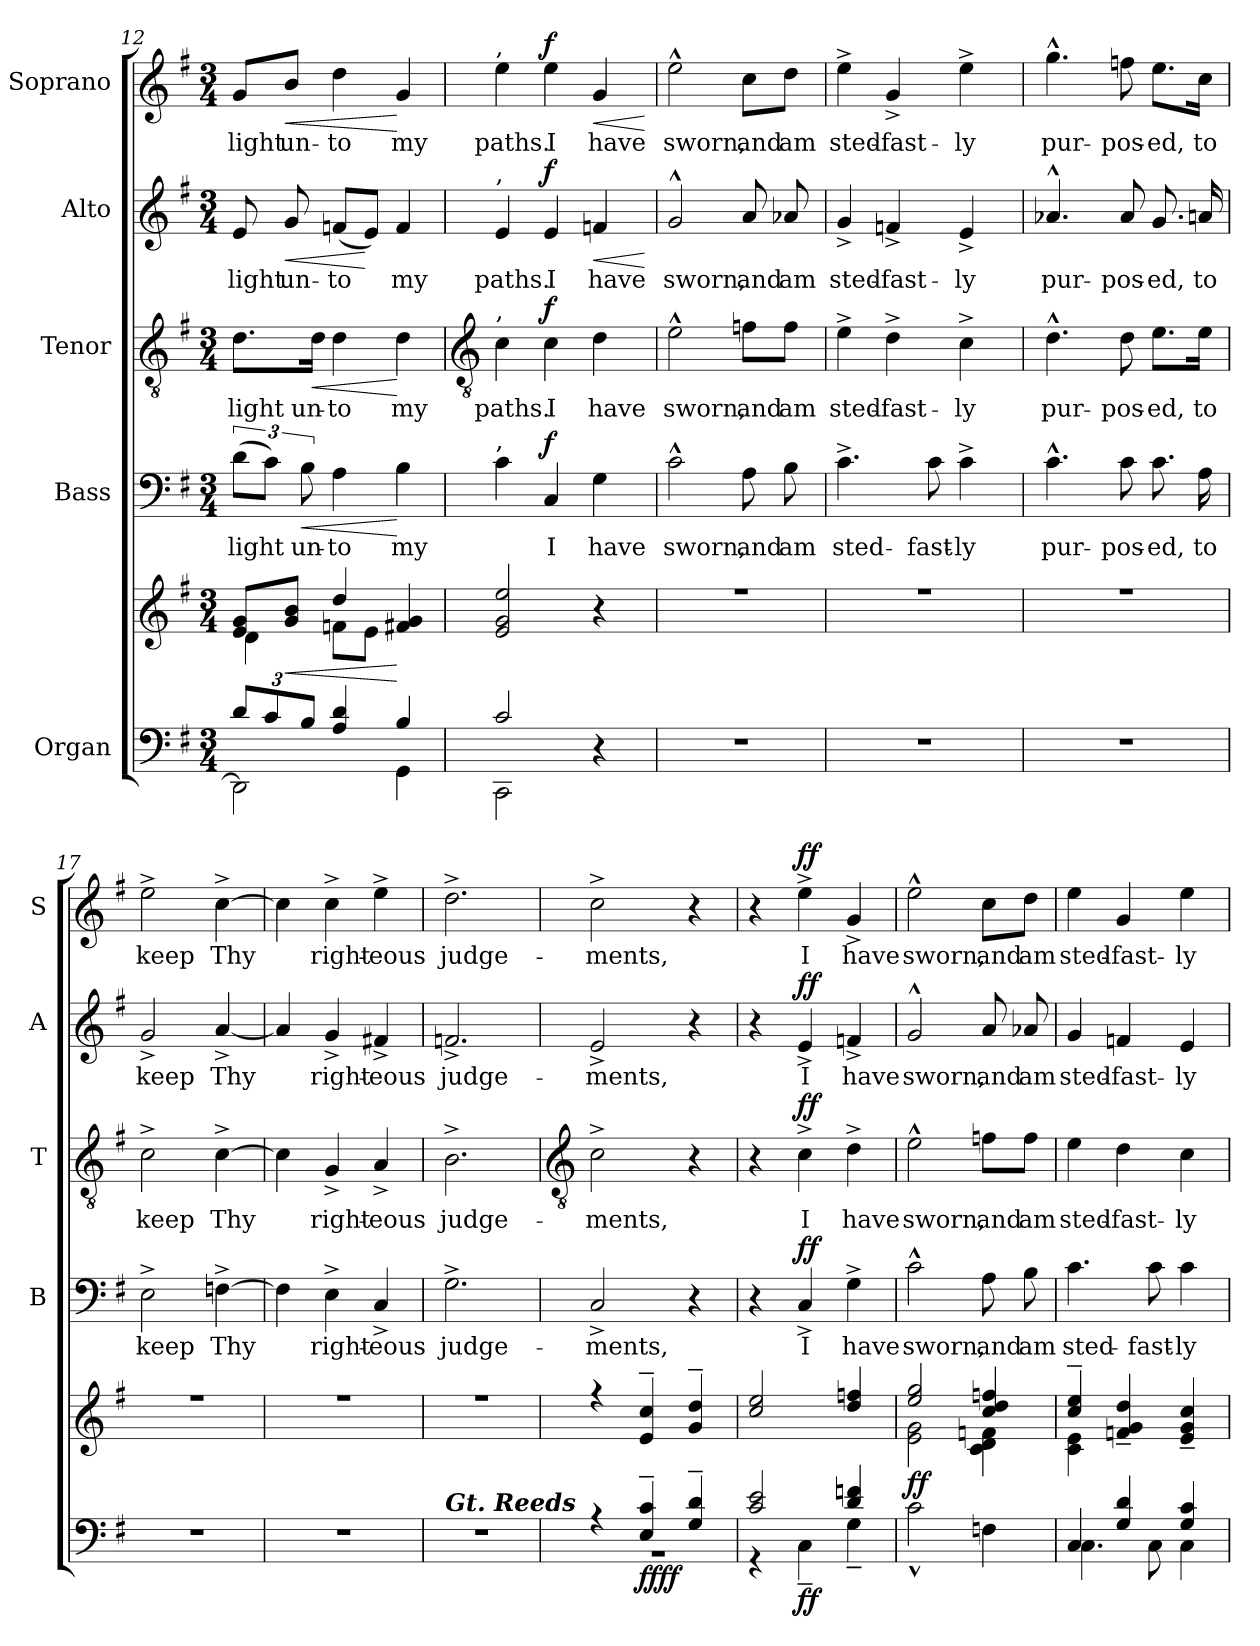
**kern	**kern	**dynam	**kern	**text	**dynam	**kern	**text	**dynam	**kern	**text	**dynam	**kern	**text	**dynam
*part5	*part5	*part5	*part4	*part4	*part4	*part3	*part3	*part3	*part2	*part2	*part2	*part1	*part1	*part1
*staff6	*staff5	*staff5/6	*staff4	*staff4	*staff4	*staff3	*staff3	*staff3	*staff2	*staff2	*staff2	*staff1	*staff1	*staff1
*I"Organ	*	*	*I"Bass	*	*	*I"Tenor	*	*	*I"Alto	*	*	*I"Soprano	*	*
*	*	*	*I'B	*	*	*I'T	*	*	*I'A	*	*	*I'S	*	*
*clefF4	*clefG2	*	*clefF4	*	*	*clefGv2	*	*	*clefG2	*	*	*clefG2	*	*
*k[f#]	*k[f#]	*	*k[f#]	*	*	*k[f#]	*	*	*k[f#]	*	*	*k[f#]	*	*
*G:	*G:	*	*G:	*	*	*G:	*	*	*G:	*	*	*G:	*	*
*M3/4	*M3/4	*	*M3/4	*	*	*M3/4	*	*	*M3/4	*	*	*M3/4	*	*
=12	=12	=12	=12	=12	=12	=12	=12	=12	=12	=12	=12	=12	=12	=12
*^	*^	*	*	*	*	*	*	*	*	*	*	*	*	*
!	!	!	!	!	!	!LO:LY:b	!	!	!LO:LY:b	!	!	!LO:LY:b	!	!	!LO:LY:b	!
12d/L	2DD\]	8e 8gL	4d\	.	(>12dL	light	.	8.d\L	light	.	8e	light	.	8g/L	light	.
12c/	.	.	.	.	12cJ)	.	.	.	.	.	.	.	.	.	.	.
!	!	!	!	!LO:HP:b	!	!	!	!	!	!	!	!LO:LY:b	!LO:HP:b	!	!LO:LY:b	!LO:HP:b
.	.	8g 8bJ	.	<	.	.	.	.	.	.	8g	un-	<	8b/J	un-	<
!	!	!	!	!	!	!LO:LY:b	!LO:HP:b	!	!	!	!	!	!	!	!	!
12B/J	.	.	.	.	12B	un-	<	.	.	.	.	.	.	.	.	.
!	!	!	!	!	!	!	!	!	!LO:LY:b	!LO:HP:b	!	!	!	!	!	!
.	.	.	.	.	.	.	.	16d\Jk	un-	<	.	.	.	.	.	.
!	!	!	!	!	!	!LO:LY:b	!	!	!LO:LY:b	!	!	!LO:LY:b	!	!	!LO:LY:b	!
4A/ 4d/	.	4dd/	8fn\L	.	4A	-to	.	4d	-to	.	(<8fnL	-to	.	4dd	-to	.
.	.	.	8e\J	.	.	.	.	.	.	.	8eJ)	.	[	.	.	.
!	!	!	!	!	!	!LO:LY:b	!	!	!LO:LY:b	!	!	!LO:LY:b	!	!	!LO:LY:b	!
4B/	4GG\	4f# 4g	4ryy	[	4B	my	[	4d	my	[	4f	my	.	4g	my	[
!!LO:LB:g=z
=13	=13	=13	=13	=13	=13	=13	=13	=13	=13	=13	=13	=13	=13	=13	=13	=13
*	*	*	*	*	*	*	*	*clefGv2	*	*	*	*	*	*	*	*
!	!	!	!	!	!	!	!	!	!	!	!	!	!	!LO:TX:a:t=,	!	!
!	!	!	!	!	!	!	!	!	!	!	!LO:TX:a:t=,	!	!	!	!	!
!	!	!	!	!	!	!	!	!LO:TX:a:t=,	!	!	!	!	!	!	!	!
!	!	!	!	!	!LO:TX:a:t=,	!	!	!	!	!	!	!	!	!	!	!
!	!	!	!	!	!	!	!	!	!LO:LY:b	!	!	!LO:LY:b	!	!	!LO:LY:b	!
2c/	2CC\	2e 2g 2ee	2.ryy	.	4c	.	.	4c	paths.	.	4e	paths.	.	4ee	paths.	.
!	!	!	!	!	!	!LO:LY:b	!LO:DY:b	!	!LO:LY:b	!LO:DY:b	!	!LO:LY:b	!LO:DY:b	!	!LO:LY:b	!LO:DY:b
.	.	.	.	.	4C	I	f	4c	I	f	4e	I	f	4ee	I	f
!	!	!	!	!	!	!LO:LY:b	!	!	!LO:LY:b	!	!	!LO:LY:b	!LO:HP:b	!	!LO:LY:b	!LO:HP:b
6ryy	4r	4r	.	.	4G	have	.	4d	have	.	4fn	have	<	4g	have	<
12ryy	.	.	.	.	.	.	.	.	.	.	.	.	.	.	.	.
*v	*v	*	*	*	*	*	*	*	*	*	*	*	*	*	*	*
*	*v	*v	*	*	*	*	*	*	*	*	*	*	*	*	*
.	.	.	.	.	.	.	.	.	.	.	[	.	.	[
=14	=14	=14	=14	=14	=14	=14	=14	=14	=14	=14	=14	=14	=14	=14
*^	*	*	*	*	*	*	*	*	*	*	*	*	*	*
!	!LO:N:vis=1	!LO:N:vis=1	!	!	!LO:LY:b	!	!	!LO:LY:b	!	!	!LO:LY:b	!	!	!LO:LY:b	!
*	*	*^	*	*	*	*	*	*	*	*	*	*	*	*	*
3%2ryy	2.r	2.r	2.ryy	.	2c^^	sworn,	.	2e^^	sworn,	.	2g^^	sworn,	.	2ee^^	sworn,	.
!	!	!	!	!	!	!LO:LY:b	!	!	!LO:LY:b	!	!	!LO:LY:b	!	!	!LO:LY:b	!
.	.	.	.	.	8A	and	.	8fn\L	and	.	8a	and	.	8cc\L	and	.
!	!	!	!	!	!	!LO:LY:b	!	!	!LO:LY:b	!	!	!LO:LY:b	!	!	!LO:LY:b	!
.	.	.	.	.	8B	am	.	8f\J	am	.	8a-X	am	.	8dd\J	am	.
12ryy	.	.	.	.	.	.	.	.	.	.	.	.	.	.	.	.
=15	=15	=15	=15	=15	=15	=15	=15	=15	=15	=15	=15	=15	=15	=15	=15	=15
!	!LO:N:vis=1	!LO:N:vis=1	!	!	!	!LO:LY:b	!	!	!LO:LY:b	!	!	!LO:LY:b	!	!	!LO:LY:b	!
3ryy	2.r	2.r	2.ryy	.	4.c^	sted-	.	4e^	sted-	.	4g^	sted-	.	4ee^	sted-	.
!	!	!	!	!	!	!	!	!	!LO:LY:b	!	!	!LO:LY:b	!	!	!LO:LY:b	!
.	.	.	.	.	.	.	.	4d^	-fast-	.	4fn^	-fast-	.	4g^	-fast-	.
3ryy	.	.	.	.	.	.	.	.	.	.	.	.	.	.	.	.
!	!	!	!	!	!	!LO:LY:b	!	!	!	!	!	!	!	!	!	!
.	.	.	.	.	8c	-fast-	.	.	.	.	.	.	.	.	.	.
!	!	!	!	!	!	!LO:LY:b	!	!	!LO:LY:b	!	!	!LO:LY:b	!	!	!LO:LY:b	!
.	.	.	.	.	4c^	-ly	.	4c^	-ly	.	4e^	-ly	.	4ee^	-ly	.
12ryy	.	.	.	.	.	.	.	.	.	.	.	.	.	.	.	.
=16	=16	=16	=16	=16	=16	=16	=16	=16	=16	=16	=16	=16	=16	=16	=16	=16
!	!LO:N:vis=1	!LO:N:vis=1	!	!	!	!LO:LY:b	!	!	!LO:LY:b	!	!	!LO:LY:b	!	!	!LO:LY:b	!
3ryy	2.r	2.r	2.ryy	.	4.c^^	pur-	.	4.d^^	pur-	.	4.a-X^^	pur-	.	4.gg^^	pur-	.
12%5ryy	.	.	.	.	.	.	.	.	.	.	.	.	.	.	.	.
!	!	!	!	!	!	!LO:LY:b	!	!	!LO:LY:b	!	!	!LO:LY:b	!	!	!LO:LY:b	!
.	.	.	.	.	8c	-pos-	.	8d	-pos-	.	8a-	-pos-	.	8ffn	-pos-	.
!	!	!	!	!	!	!LO:LY:b	!	!	!LO:LY:b	!	!	!LO:LY:b	!	!	!LO:LY:b	!
.	.	.	.	.	8.c	-ed,	.	8.e\L	-ed,	.	8.g	-ed,	.	8.ee\L	-ed,	.
!	!	!	!	!	!	!LO:LY:b	!	!	!LO:LY:b	!	!	!LO:LY:b	!	!	!LO:LY:b	!
.	.	.	.	.	16A	to	.	16e\Jk	to	.	16an	to	.	16cc\Jk	to	.
*v	*v	*	*	*	*	*	*	*	*	*	*	*	*	*	*	*
=17	=17	=17	=17	=17	=17	=17	=17	=17	=17	=17	=17	=17	=17	=17	=17
!LO:N:vis=1	!LO:N:vis=1	!	!	!	!LO:LY:b	!	!	!LO:LY:b	!	!	!LO:LY:b	!	!	!LO:LY:b	!
2.r	2.r	2.ryy	.	2E^	keep	.	2c^	keep	.	2g^	keep	.	2ee^	keep	.
!	!	!	!	!	!LO:LY:b	!	!	!LO:LY:b	!	!	!LO:LY:b	!	!	!LO:LY:b	!
.	.	.	.	[4Fn^	Thy	.	[4c^	Thy	.	[4a^	Thy	.	[4cc^	Thy	.
=18	=18	=18	=18	=18	=18	=18	=18	=18	=18	=18	=18	=18	=18	=18	=18
!LO:N:vis=1	!LO:N:vis=1	!	!	!	!	!	!	!	!	!	!	!	!	!	!
2.r	2.r	2.ryy	.	4F]	.	.	4c]	.	.	4a]	.	.	4cc]	.	.
!	!	!	!	!	!LO:LY:b	!	!	!LO:LY:b	!	!	!LO:LY:b	!	!	!LO:LY:b	!
.	.	.	.	4E^	right-	.	4G^	right-	.	4g^	right-	.	4cc^	right-	.
!	!	!	!	!	!LO:LY:b	!	!	!LO:LY:b	!	!	!LO:LY:b	!	!	!LO:LY:b	!
.	.	.	.	4C^	-eous	.	4A^	-eous	.	4f#X^	-eous	.	4ee^	-eous	.
=19	=19	=19	=19	=19	=19	=19	=19	=19	=19	=19	=19	=19	=19	=19	=19
!LO:TX:a:Bi:t=Gt. Reeds	!	!	!	!	!	!	!	!	!	!	!	!	!	!	!
!LO:N:vis=1	!LO:N:vis=1	!	!	!	!LO:LY:b	!	!	!LO:LY:b	!	!	!LO:LY:b	!	!	!LO:LY:b	!
2.r	2.r	2.ryy	.	2.G^	judge-	.	2.B^	judge-	.	2.fn^	judge-	.	2.dd^	judge-	.
!!LO:LB:g=z
=20	=20	=20	=20	=20	=20	=20	=20	=20	=20	=20	=20	=20	=20	=20	=20
*	*	*	*	*	*	*	*clefGv2	*	*	*	*	*	*	*	*
*^	*	*	*	*	*	*	*	*	*	*	*	*	*	*	*
!	!LO:N:vis=1	!	!	!	!	!LO:LY:b	!	!	!LO:LY:b	!	!	!LO:LY:b	!	!	!LO:LY:b	!
4r	2.r	4r	2.ryy	.	2C^	-ments,	.	2c^	-ments,	.	2e^	-ments,	.	2cc^	-ments,	.
!	!	!	!	!LO:DY:b=2	!	!	!	!	!	!	!	!	!	!	!	!
!	!	!	!	!LO:DY:n=1:b	!	!	!	!	!	!	!	!	!	!	!	!
4E/~ 4c/~	.	4e~ 4cc~	.	ff ff	.	.	.	.	.	.	.	.	.	.	.	.
4G/~ 4d/~	.	4g~ 4dd~	.	.	4r	.	.	4r	.	.	4r	.	.	4r	.	.
=21	=21	=21	=21	=21	=21	=21	=21	=21	=21	=21	=21	=21	=21	=21	=21	=21
2c/ 2e/	4r	2cc 2ee	2.ryy	.	4r	.	.	4r	.	.	4r	.	.	4r	.	.
!	!	!	!	!LO:DY:b=2	!	!LO:LY:b	!LO:DY:b	!	!LO:LY:b	!LO:DY:b	!	!LO:LY:b	!LO:DY:b	!	!LO:LY:b	!LO:DY:b
.	4C~\	.	.	ff	4C^	I	ff	4c^	I	ff	4e^	I	ff	4ee^	I	ff
!	!	!	!	!	!	!LO:LY:b	!	!	!LO:LY:b	!	!	!LO:LY:b	!	!	!LO:LY:b	!
4d/ 4fn/	4G~\	4dd 4ffn	.	.	4G^	have	.	4d^	have	.	4fn^	have	.	4g^	have	.
=22	=22	=22	=22	=22	=22	=22	=22	=22	=22	=22	=22	=22	=22	=22	=22	=22
!	!	!	!	!LO:DY:b	!	!LO:LY:b	!	!	!LO:LY:b	!	!	!LO:LY:b	!	!	!LO:LY:b	!
2.ryy	2c^^\	2ee/ 2gg/	2e\ 2g\	ff	2c^^	sworn,	.	2e^^	sworn,	.	2g^^	sworn,	.	2ee^^	sworn,	.
!	!	!	!	!	!	!LO:LY:b	!	!	!LO:LY:b	!	!	!LO:LY:b	!	!	!LO:LY:b	!
.	4Fn\	4cc/ 4dd/ 4ffn/	4c\ 4d\ 4fn\	.	8A	and	.	8fn\L	and	.	8a	and	.	8cc\L	and	.
!	!	!	!	!	!	!LO:LY:b	!	!	!LO:LY:b	!	!	!LO:LY:b	!	!	!LO:LY:b	!
.	.	.	.	.	8B	am	.	8f\J	am	.	8a-X	am	.	8dd\J	am	.
=23	=23	=23	=23	=23	=23	=23	=23	=23	=23	=23	=23	=23	=23	=23	=23	=23
!	!	!	!	!	!	!LO:LY:b	!	!	!LO:LY:b	!	!	!LO:LY:b	!	!	!LO:LY:b	!
4C/	4.C\	4cc/~ 4ee/~	4c\ 4e\	.	4.c	sted-	.	4e	sted-	.	4g	sted-	.	4ee	sted-	.
!	!	!	!	!	!	!	!	!	!LO:LY:b	!	!	!LO:LY:b	!	!	!LO:LY:b	!
4G/ 4d/	.	4fn~ 4g~ 4dd~	2ryy	.	.	.	.	4d	-fast-	.	4fn	-fast-	.	4g	-fast-	.
!	!	!	!	!	!	!LO:LY:b	!	!	!	!	!	!	!	!	!	!
.	8C\	.	.	.	8c	-fast-	.	.	.	.	.	.	.	.	.	.
!	!	!	!	!	!	!LO:LY:b	!	!	!LO:LY:b	!	!	!LO:LY:b	!	!	!LO:LY:b	!
4G/ 4c/	4C\	4e~ 4g~ 4cc~	.	.	4c	-ly	.	4c	-ly	.	4e	-ly	.	4ee	-ly	.
*v	*v	*	*	*	*	*	*	*	*	*	*	*	*	*	*	*
*	*v	*v	*	*	*	*	*	*	*	*	*	*	*	*	*
=	=	=	=	=	=	=	=	=	=	=	=	=	=	=
*-	*-	*-	*-	*-	*-	*-	*-	*-	*-	*-	*-	*-	*-	*-
